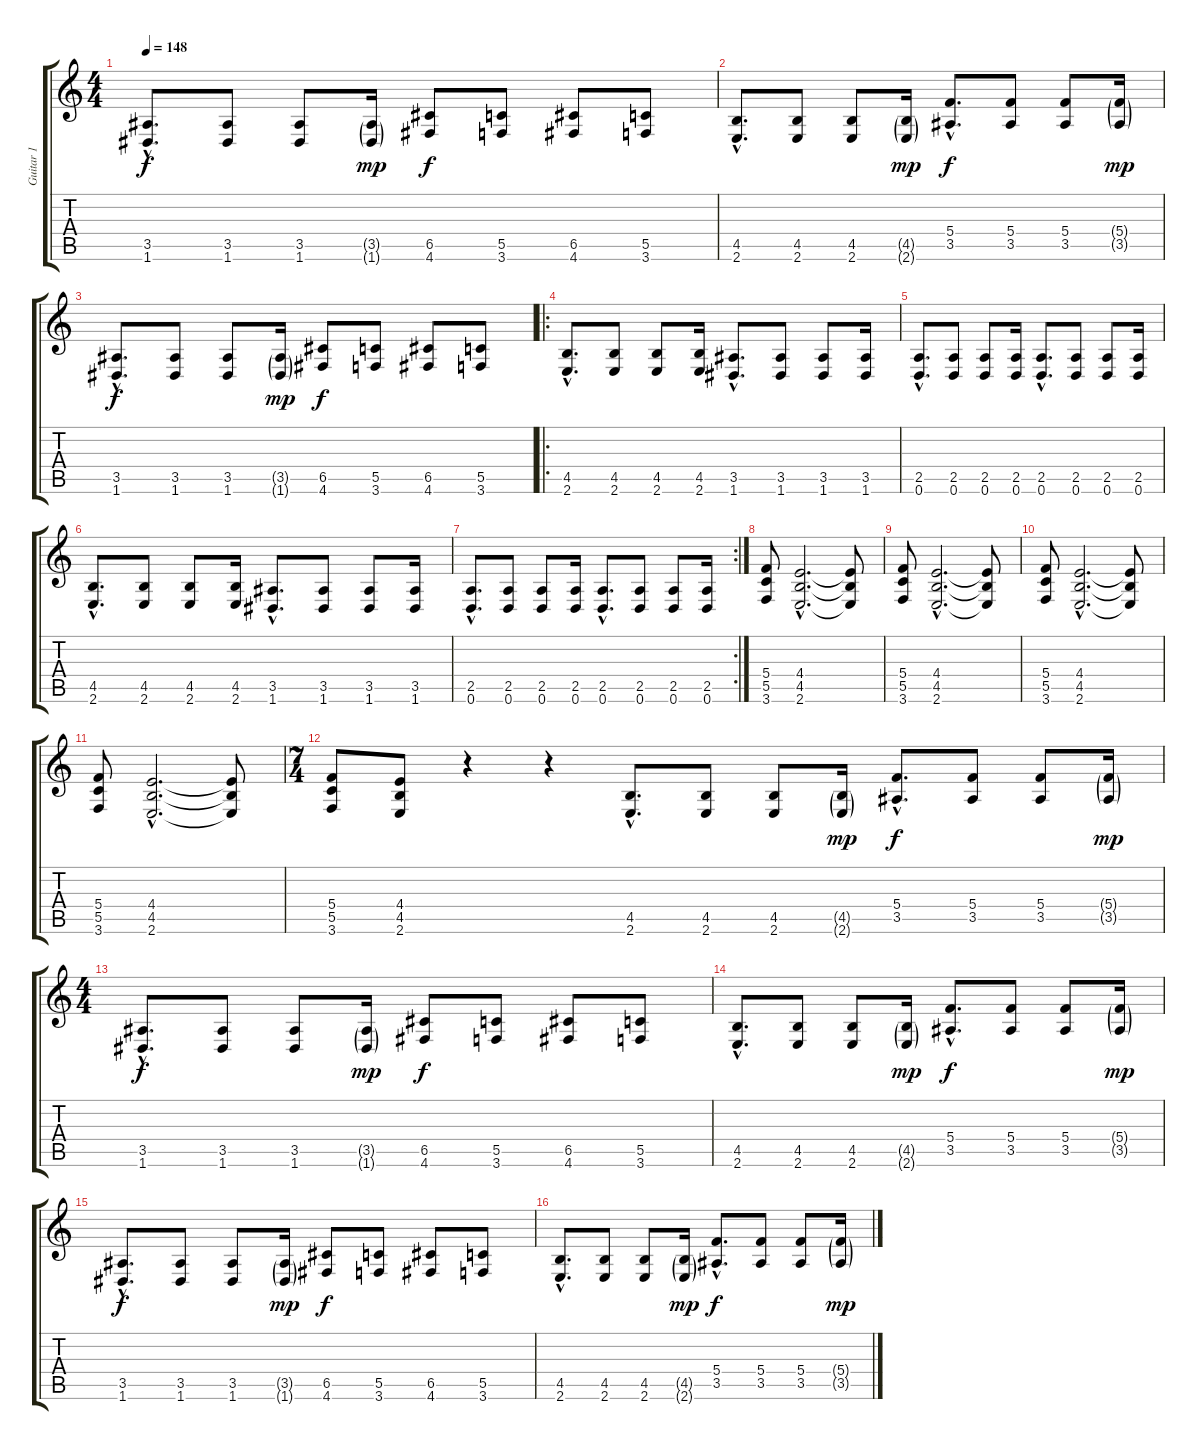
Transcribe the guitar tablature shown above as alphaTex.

\track ("Guitar 1" "Guitar 1") {instrument overdrivenguitar}
\staff {score tabs}
\tuning (D4 A3 F3 C3 G2 D2) {hide}
\ts (4 4)
\tempo 148
\clef g2
\ks c
(3.5{hac} 1.6{hac}).8{d dy f} (3.5 1.6).8 (3.5 1.6).8 (3.5{g} 1.6{g}).16{dy mp} (6.5 4.6).8{dy f} (5.5 3.6).8 (6.5 4.6).8 (5.5 3.6).8 |
(4.5{hac} 2.6{hac}).8{d} (4.5 2.6).8 (4.5 2.6).8 (4.5{g} 2.6{g}).16{dy mp} (5.4{hac} 3.5{hac}).8{d dy f} (5.4 3.5).8 (5.4 3.5).8 (5.4{g} 3.5{g}).16{dy mp} |
(3.5{hac} 1.6{hac}).8{d dy f} (3.5 1.6).8 (3.5 1.6).8 (3.5{g} 1.6{g}).16{dy mp} (6.5 4.6).8{dy f} (5.5 3.6).8 (6.5 4.6).8 (5.5 3.6).8 |
\ro
(4.5{hac} 2.6{hac}).8{d} (4.5 2.6).8 (4.5 2.6).8 (4.5 2.6).16 (3.5{hac} 1.6{hac}).8{d} (3.5 1.6).8 (3.5 1.6).8 (3.5 1.6).16 |
(2.5{hac} 0.6{hac}).8{d} (2.5 0.6).8 (2.5 0.6).8 (2.5 0.6).16 (2.5{hac} 0.6{hac}).8{d} (2.5 0.6).8 (2.5 0.6).8 (2.5 0.6).16 |
(4.5{hac} 2.6{hac}).8{d} (4.5 2.6).8 (4.5 2.6).8 (4.5 2.6).16 (3.5{hac} 1.6{hac}).8{d} (3.5 1.6).8 (3.5 1.6).8 (3.5 1.6).16 |
\rc 2
(2.5{hac} 0.6{hac}).8{d} (2.5 0.6).8 (2.5 0.6).8 (2.5 0.6).16 (2.5{hac} 0.6{hac}).8{d} (2.5 0.6).8 (2.5 0.6).8 (2.5 0.6).16 |
(5.4 5.5 3.6).8 (4.4{hac} 4.5{hac} 2.6{hac}).2{d} (4.4{t} 4.5{t} 2.6{t}).8 |
(5.4 5.5 3.6).8 (4.4{hac} 4.5{hac} 2.6{hac}).2{d} (4.4{t} 4.5{t} 2.6{t}).8 |
(5.4 5.5 3.6).8 (4.4{hac} 4.5{hac} 2.6{hac}).2{d} (4.4{t} 4.5{t} 2.6{t}).8 |
(5.4 5.5 3.6).8 (4.4{hac} 4.5{hac} 2.6{hac}).2{d} (4.4{t} 4.5{t} 2.6{t}).8 |
\ts (7 4)
(5.4 5.5 3.6).8 (4.4 4.5 2.6).8 r.4 r.4 (4.5{hac} 2.6{hac}).8{d} (4.5 2.6).8 (4.5 2.6).8 (4.5{g} 2.6{g}).16{dy mp} (5.4{hac} 3.5{hac}).8{d dy f} (5.4 3.5).8 (5.4 3.5).8 (5.4{g} 3.5{g}).16{dy mp} |
\ts (4 4)
(3.5{hac} 1.6{hac}).8{d dy f} (3.5 1.6).8 (3.5 1.6).8 (3.5{g} 1.6{g}).16{dy mp} (6.5 4.6).8{dy f} (5.5 3.6).8 (6.5 4.6).8 (5.5 3.6).8 |
(4.5{hac} 2.6{hac}).8{d} (4.5 2.6).8 (4.5 2.6).8 (4.5{g} 2.6{g}).16{dy mp} (5.4{hac} 3.5{hac}).8{d dy f} (5.4 3.5).8 (5.4 3.5).8 (5.4{g} 3.5{g}).16{dy mp} |
(3.5{hac} 1.6{hac}).8{d dy f} (3.5 1.6).8 (3.5 1.6).8 (3.5{g} 1.6{g}).16{dy mp} (6.5 4.6).8{dy f} (5.5 3.6).8 (6.5 4.6).8 (5.5 3.6).8 |
(4.5{hac} 2.6{hac}).8{d} (4.5 2.6).8 (4.5 2.6).8 (4.5{g} 2.6{g}).16{dy mp} (5.4{hac} 3.5{hac}).8{d dy f} (5.4 3.5).8 (5.4 3.5).8 (5.4{g} 3.5{g}).16{dy mp}
